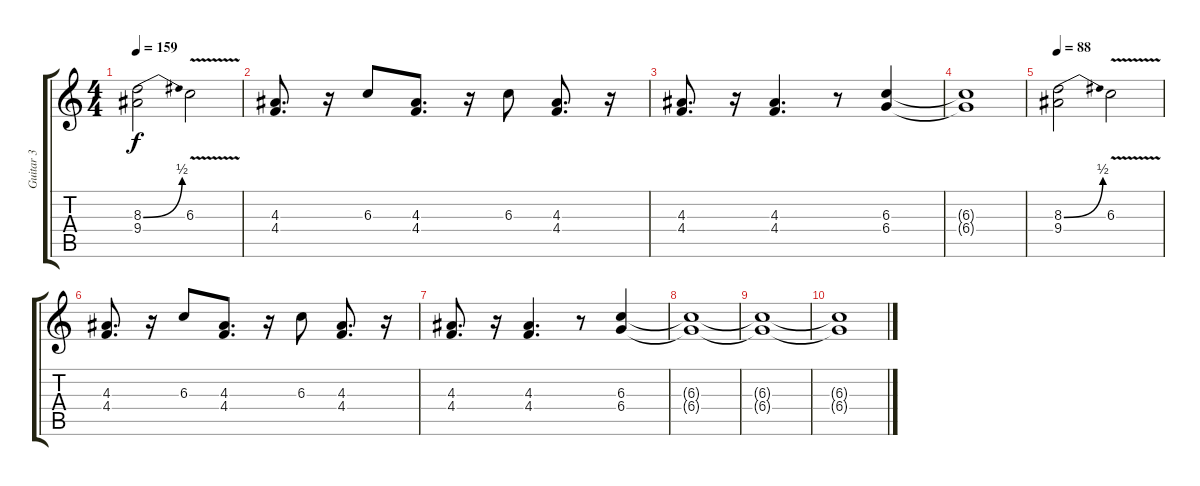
\track ("Guitar 3" "Guitar 3") {instrument distortionguitar}
\staff {score tabs}
\tuning (Eb4 Bb3 Gb3 Db3 Ab2 Eb2) {hide}
\ts (4 4)
\tempo 159
\clef g2
\ks c
(8.3{be (bend 0 0 60 2)} 9.4).2{dy f} 6.3{v}.2 |
(4.3 4.4).8{d} r.16 6.3.8 (4.3 4.4).8{d} r.16 6.3.8 (4.3 4.4).8{d} r.16 |
(4.3 4.4).8{d} r.16 (4.3 4.4).4{d} r.8 (6.3 6.4).4 |
(6.3{t} 6.4{t}).1 |
\tempo 88
(8.3{be (bend 0 0 60 2)} 9.4).2 6.3{v}.2 |
(4.3 4.4).8{d} r.16 6.3.8 (4.3 4.4).8{d} r.16 6.3.8 (4.3 4.4).8{d} r.16 |
(4.3 4.4).8{d} r.16 (4.3 4.4).4{d} r.8 (6.3 6.4).4 |
(6.3{t} 6.4{t}).1 |
(6.3{t} 6.4{t}).1 |
(6.3{t} 6.4{t}).1
